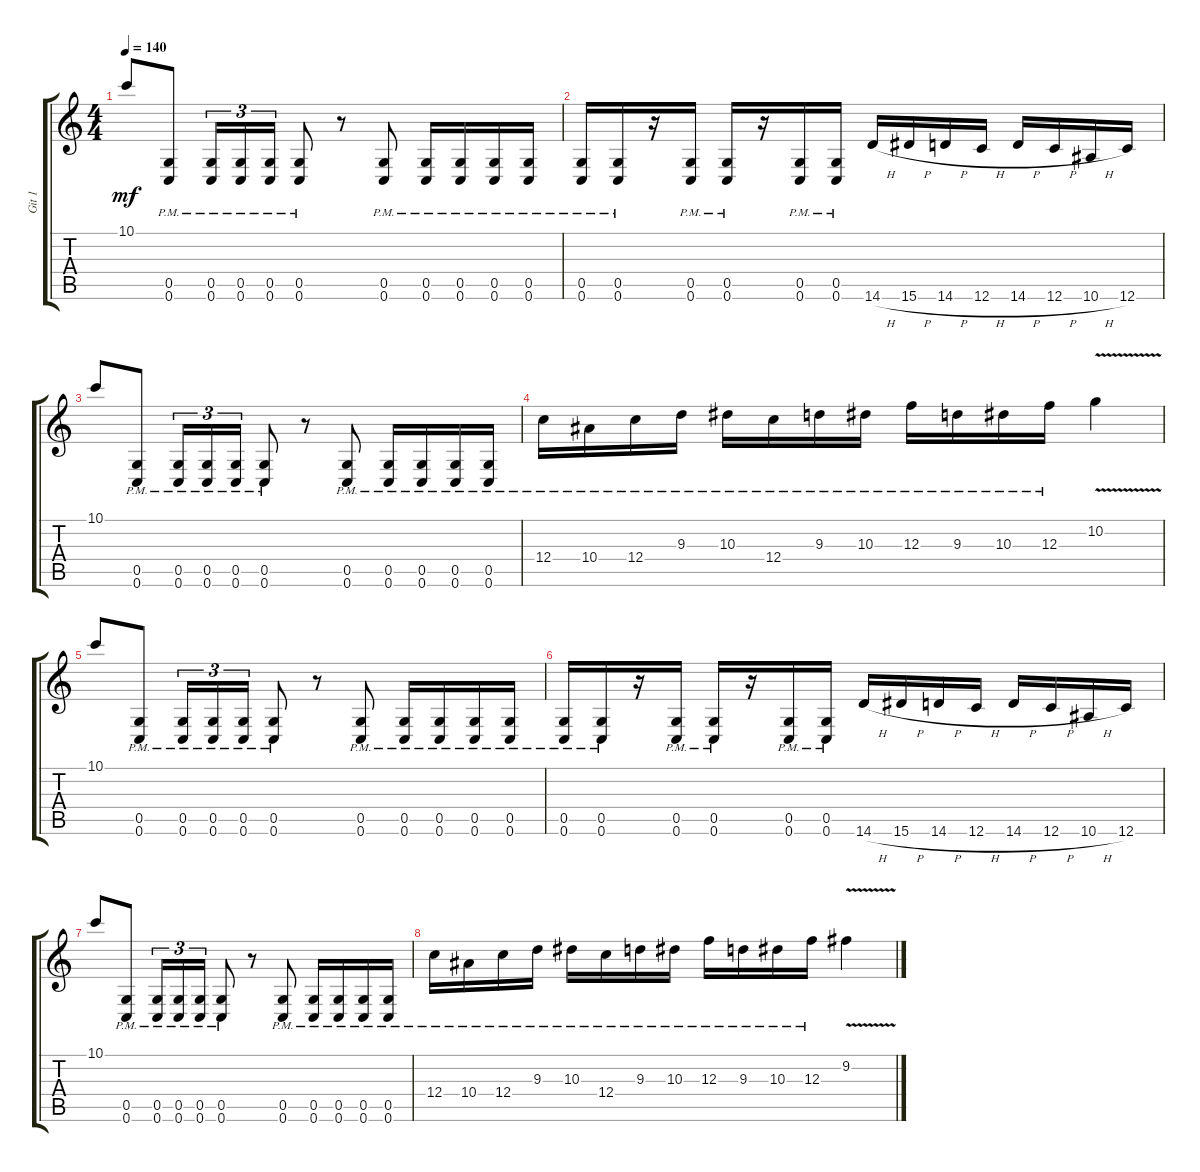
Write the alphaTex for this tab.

\track ("Git 1" "Git 1") {instrument acousticguitarsteel}
\staff {score tabs}
\tuning (D4 A3 F3 C3 G2 C2) {hide}
\ts (4 4)
\tempo 140
\clef g2
\ks c
10.1.8{dy mf} (0.5{pm} 0.6{pm}).8 (0.5{pm} 0.6{pm}).16{tu (3 2)} (0.5{pm} 0.6{pm}).16{tu (3 2)} (0.5{pm} 0.6{pm}).16{tu (3 2)} (0.5{pm} 0.6{pm}).8 r.8 (0.5{pm} 0.6{pm}).8 (0.5{pm} 0.6{pm}).16 (0.5{pm} 0.6{pm}).16 (0.5{pm} 0.6{pm}).16 (0.5{pm} 0.6{pm}).16 |
(0.5{pm} 0.6{pm}).16 (0.5{pm} 0.6{pm}).16 r.16 (0.5{pm} 0.6{pm}).16 (0.5{pm} 0.6{pm}).16 r.16 (0.5{pm} 0.6{pm}).16 (0.5{pm} 0.6{pm}).16 14.6{h}.16 15.6{h}.16 14.6{h}.16 12.6{h}.16 14.6{h}.16 12.6{h}.16 10.6{h}.16 12.6.16 |
10.1.8 (0.5{pm} 0.6{pm}).8 (0.5{pm} 0.6{pm}).16{tu (3 2)} (0.5{pm} 0.6{pm}).16{tu (3 2)} (0.5{pm} 0.6{pm}).16{tu (3 2)} (0.5{pm} 0.6{pm}).8 r.8 (0.5{pm} 0.6{pm}).8 (0.5{pm} 0.6{pm}).16 (0.5{pm} 0.6{pm}).16 (0.5{pm} 0.6{pm}).16 (0.5{pm} 0.6{pm}).16 |
12.4{pm}.16 10.4{pm}.16 12.4{pm}.16 9.3{pm}.16 10.3{pm}.16 12.4{pm}.16 9.3{pm}.16 10.3{pm}.16 12.3{pm}.16 9.3{pm}.16 10.3{pm}.16 12.3{pm}.16 10.2{v}.4 |
10.1.8 (0.5{pm} 0.6{pm}).8 (0.5{pm} 0.6{pm}).16{tu (3 2)} (0.5{pm} 0.6{pm}).16{tu (3 2)} (0.5{pm} 0.6{pm}).16{tu (3 2)} (0.5{pm} 0.6{pm}).8 r.8 (0.5{pm} 0.6{pm}).8 (0.5{pm} 0.6{pm}).16 (0.5{pm} 0.6{pm}).16 (0.5{pm} 0.6{pm}).16 (0.5{pm} 0.6{pm}).16 |
(0.5{pm} 0.6{pm}).16 (0.5{pm} 0.6{pm}).16 r.16 (0.5{pm} 0.6{pm}).16 (0.5{pm} 0.6{pm}).16 r.16 (0.5{pm} 0.6{pm}).16 (0.5{pm} 0.6{pm}).16 14.6{h}.16 15.6{h}.16 14.6{h}.16 12.6{h}.16 14.6{h}.16 12.6{h}.16 10.6{h}.16 12.6.16 |
10.1.8 (0.5{pm} 0.6{pm}).8 (0.5{pm} 0.6{pm}).16{tu (3 2)} (0.5{pm} 0.6{pm}).16{tu (3 2)} (0.5{pm} 0.6{pm}).16{tu (3 2)} (0.5{pm} 0.6{pm}).8 r.8 (0.5{pm} 0.6{pm}).8 (0.5{pm} 0.6{pm}).16 (0.5{pm} 0.6{pm}).16 (0.5{pm} 0.6{pm}).16 (0.5{pm} 0.6{pm}).16 |
12.4{pm}.16 10.4{pm}.16 12.4{pm}.16 9.3{pm}.16 10.3{pm}.16 12.4{pm}.16 9.3{pm}.16 10.3{pm}.16 12.3{pm}.16 9.3{pm}.16 10.3{pm}.16 12.3{pm}.16 9.2{v}.4
